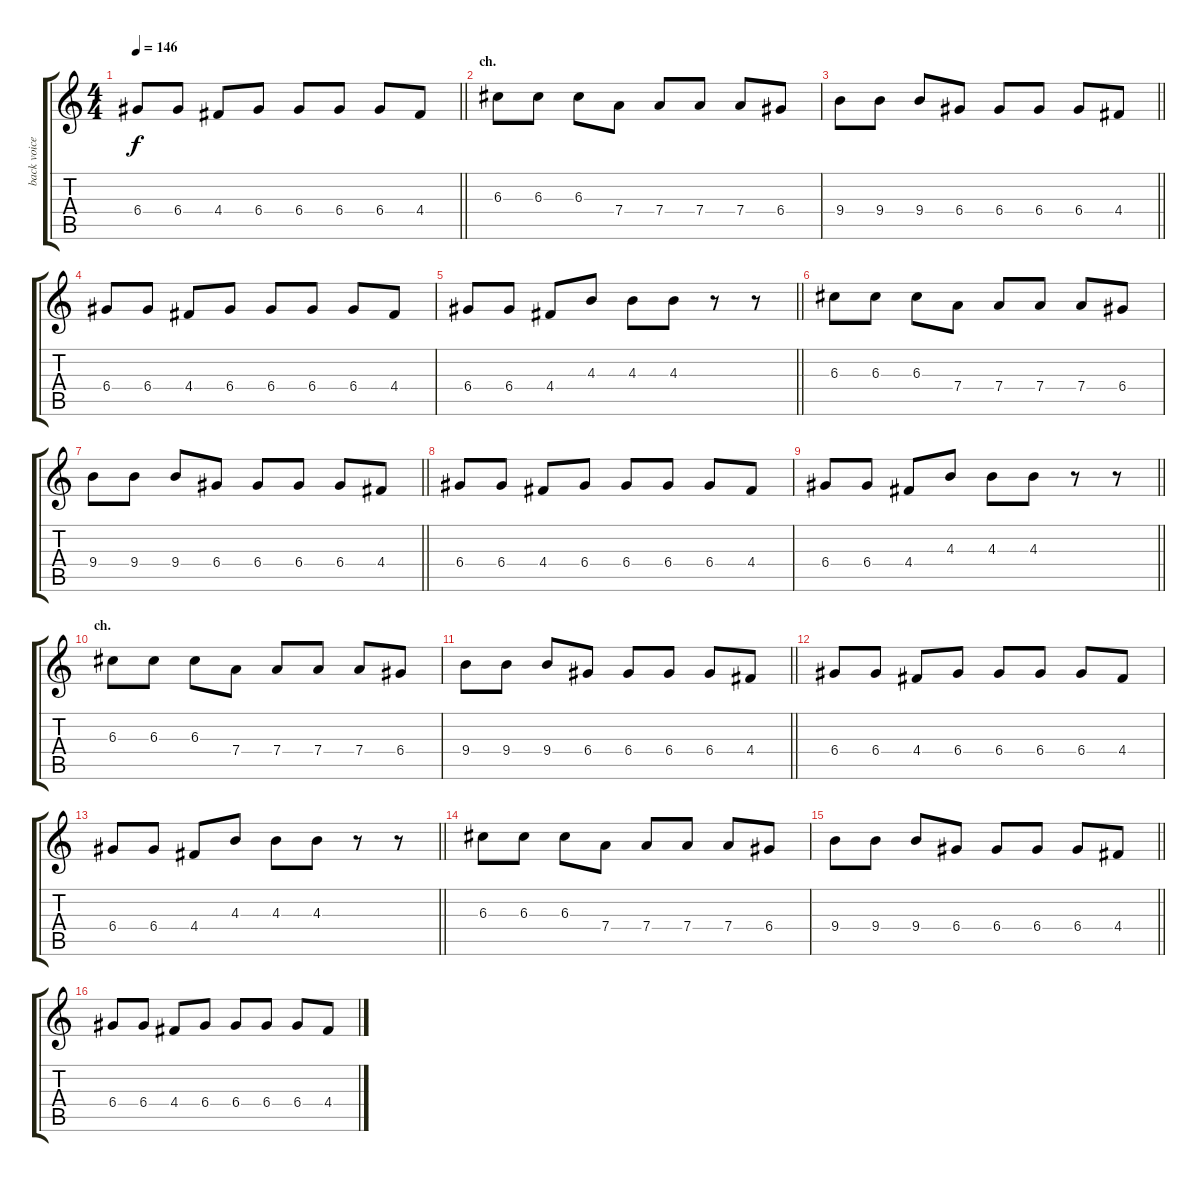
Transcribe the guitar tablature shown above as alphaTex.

\track ("back voice" "back voice") {instrument electricguitarjazz}
\staff {score tabs}
\tuning (E4 B3 G3 D3 A2 E2) {hide}
\ts (4 4)
\tempo 146
\clef g2
\barLineRight lightlight
\ks c
6.4.8{dy f} 6.4.8 4.4.8 6.4.8 6.4.8 6.4.8 6.4.8 4.4.8 |
\section ("" "ch.")
6.3.8 6.3.8 6.3.8 7.4.8 7.4.8 7.4.8 7.4.8 6.4.8 |
\barLineRight lightlight
9.4.8 9.4.8 9.4.8 6.4.8 6.4.8 6.4.8 6.4.8 4.4.8 |
6.4.8 6.4.8 4.4.8 6.4.8 6.4.8 6.4.8 6.4.8 4.4.8 |
\barLineRight lightlight
6.4.8 6.4.8 4.4.8 4.3.8 4.3.8 4.3.8 r.8 r.8 |
6.3.8 6.3.8 6.3.8 7.4.8 7.4.8 7.4.8 7.4.8 6.4.8 |
\barLineRight lightlight
9.4.8 9.4.8 9.4.8 6.4.8 6.4.8 6.4.8 6.4.8 4.4.8 |
6.4.8 6.4.8 4.4.8 6.4.8 6.4.8 6.4.8 6.4.8 4.4.8 |
\barLineRight lightlight
6.4.8 6.4.8 4.4.8 4.3.8 4.3.8 4.3.8 r.8 r.8 |
\section ("" "ch.")
6.3.8 6.3.8 6.3.8 7.4.8 7.4.8 7.4.8 7.4.8 6.4.8 |
\barLineRight lightlight
9.4.8 9.4.8 9.4.8 6.4.8 6.4.8 6.4.8 6.4.8 4.4.8 |
6.4.8 6.4.8 4.4.8 6.4.8 6.4.8 6.4.8 6.4.8 4.4.8 |
\barLineRight lightlight
6.4.8 6.4.8 4.4.8 4.3.8 4.3.8 4.3.8 r.8 r.8 |
6.3.8 6.3.8 6.3.8 7.4.8 7.4.8 7.4.8 7.4.8 6.4.8 |
\barLineRight lightlight
9.4.8 9.4.8 9.4.8 6.4.8 6.4.8 6.4.8 6.4.8 4.4.8 |
6.4.8 6.4.8 4.4.8 6.4.8 6.4.8 6.4.8 6.4.8 4.4.8
